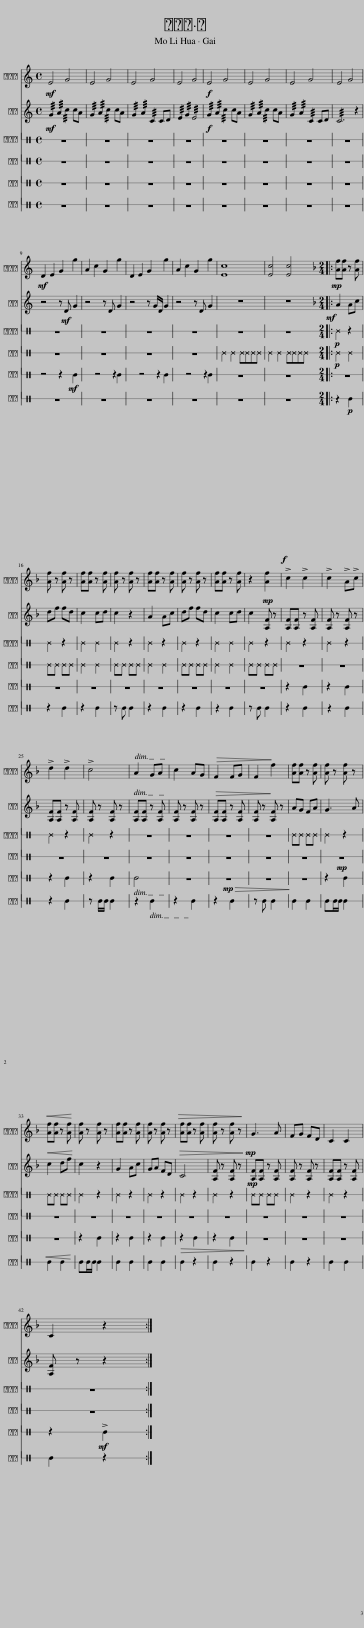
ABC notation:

X:1
%%score 1 2 3 4 5 6
L:1/8
M:4/4
I:linebreak $
K:C
V:1 treble
V:2 treble transpose=12
V:3 perc stafflines=1
K:none
V:4 perc stafflines=1
K:none
V:5 perc stafflines=1
K:none
V:6 perc stafflines=1
K:none
V:1
!mf! E4 G4 | E4 G4 | E4 G4 | E4 G4 |!f! E4 G4 | %5
 E4 G4 | E4 G4 | E4 G4 |$!mf! D2 E2 G2 g2 | A2 c2 G2 g2 | %10
 D2 E2 G2 g2 | A2 c2 G2 g2 | [Ec]8 | [Ec]4 [Ec]4 |:[K:F][M:2/4]!mp! [Af][Af] z [Af] |$ %15
 [Af] z [Af] z | [Af][Af] z [Af] | [Af] z [Af] z | [Af][Af] z [Af] | [Af] z [Af] z | %20
 [Af][Af] z [Af] | z2 [Af]2 |!f! !>!c2 !>!c2 | !>!c2 !>!A!>!c |$ !>!d2 !>!d2 | %25
 !>!c4 | A2 GA | c2 AG |!>(! F2 FG | F2!>)! f2 | %30
 [Af][Af] z [Af] | [Af] z [Af] z |$!<(! [Af][Af] z [Af]!<)! | [Af] z [Af] z | [Af][Af] z [Af] | %35
 [Af] z [Af] z |!>(! [Af][Af] z [Af] | [Af] z [Af] z!>)! | G3 A | FG FD | %40
 C2 C2 |$ C2 z2 :| %42
V:2
!mf! !///!G2 !///!A2 !///!c2 cA | !///!G2 !///!A2 !///!c2 cA | !///!G2 !///!A2 !///!C2 CD | !///!E2 !///!G2 !///!E4 |!f! !///!G2 !///!A2 !///!c2 cA | %5
 !///!G2 !///!A2 !///!c2 cA | !///!G2 !///!A2 !///!C2 CD | !///!C6 z2 |$ z4 z!mf! D G2 | z4 z D G2 | %10
 z4 z G/D/ G2 | z4 z D G2 | z8 | z8 |:[K:F][M:2/4]!mf! A2 Ac |$ %15
 df fd | c2 cd | c2 z2 | A2 Ac | df fd | %20
 c2 cd | c2!mp! [A,F] z | [A,F][A,F] z [A,F] | [A,F] z [A,F] z |$ [A,F][A,F] z [A,F] | %25
 [A,F] z [A,F] z | [A,F][A,F] z [A,F] | [A,F] z [A,F] z |!>(! [A,F][A,F] z [A,F] | [A,F] z!>)! [A,F] z | %30
 AG FA | G3 A |$!<(! c2 df!<)! | c2 z2 | G2 Ac | %35
 GA FD |!>(! C4 | [A,F] z [A,F] z!>)! |!mp! [A,F][A,F] z [A,F] | [A,F] z [A,F] z | %40
 [A,F][A,F] z [A,F] |$ [A,F] z z2 :| %42
V:3
 z8 | z8 | z8 | z8 | z8 | %5
 z8 | z8 | z8 |$ z8 | z8 | %10
 z8 | z8 | z8 | z8 |:[M:2/4]!p! ^E2 z2 |$ %15
 ^E2 z2 | ^E2 ^E2 | ^E2 z2 | ^E2 z2 | ^E2 z2 | %20
 ^E2 ^E2 | ^E2 z2 | ^E2 z2 | ^E2 z2 |$ ^E2 z2 | %25
 ^E2 z2 | z4 | z4 | z4 | z4 | %30
 ^E^E ^E^E | ^E2 z2 |$ ^E^E ^E^E | ^E2 z2 | ^E2 z2 | %35
 ^E2 z2 | ^E2 z2 | ^E2 z2 |!mp! ^E^E ^E^E | ^E2 z2 | %40
 ^E2 z2 |$ z4 :| %42
V:4
 z8 | z8 | z8 | z8 | z8 | %5
 z8 | z8 | z8 |$ z8 | z8 | %10
 z8 | z8 | ^E2 ^E2 ^E^E^E^E | ^E2 ^E2 ^E^E^E^E |:[M:2/4]!p! ^E2 ^E2 |$ %15
 ^E^E ^E^E | ^E2 ^E2 | ^E^E ^E^E | ^E2 ^E2 | ^E^E ^E^E | %20
 ^E2 ^E2 | ^E^E ^E^E | z4 | z4 |$ z4 | %25
 z4 | z4 | z4 | z4 | z4 | %30
 z4 | z4 |$ z4 | z4 | z4 | %35
 z4 | z4 | z4 | z4 | z4 | %40
 z4 |$ z4 :| %42
V:5
 z8 | z8 | z8 | z8 | z8 | %5
 z8 | z8 | z8 |$ z4 z2!mf! E2 | z4 z2 E2 | %10
 z4 z2 E2 | z4 z2 E2 | z8 | z8 |:[M:2/4] z4 |$ %15
 z4 | z4 | z4 | z4 | z4 | %20
 z4 | z4 | z2 E2 | z2 E2 |$ z2 E2 | %25
 z2 E2 | E4 | z4 | z4 | z4 | %30
 z4 | z2!mp! E2 |$ z4 | z2 E2 | z2 E2 | %35
 z2 E2 | z2 E2 | z2 E2 | z4 | z4 | %40
 z4 |$ z2!mf! !>!E2 :| %42
V:6
 z8 | z8 | z8 | z8 | z8 | %5
 z8 | z8 | z8 |$ z8 | z8 | %10
 z8 | z8 | z8 | z8 |:[M:2/4] z2!p! E2 |$ %15
 z2 E2 | z2 E2 | z E E2 | z2 E2 | z2 E2 | %20
 z2 E2 | z E E2 | z2 E2 | z2 E2 |$ z2 E2 | %25
 z E/E/ E2 | z2 E2 | z2 E2 | z2!mp!!>(! E2 | z E E2!>)! | %30
 E2 E2 | EE/E/ E2 |$!<(! E2 E2!<)! | EE/E/ E2 | E2 E2 | %35
 E2 E2 |!>(! E2 z2 | E2 z2!>)! | E2 z2 | E2 z2 | %40
 E2 E2 |$ E2 z2 :| %42
